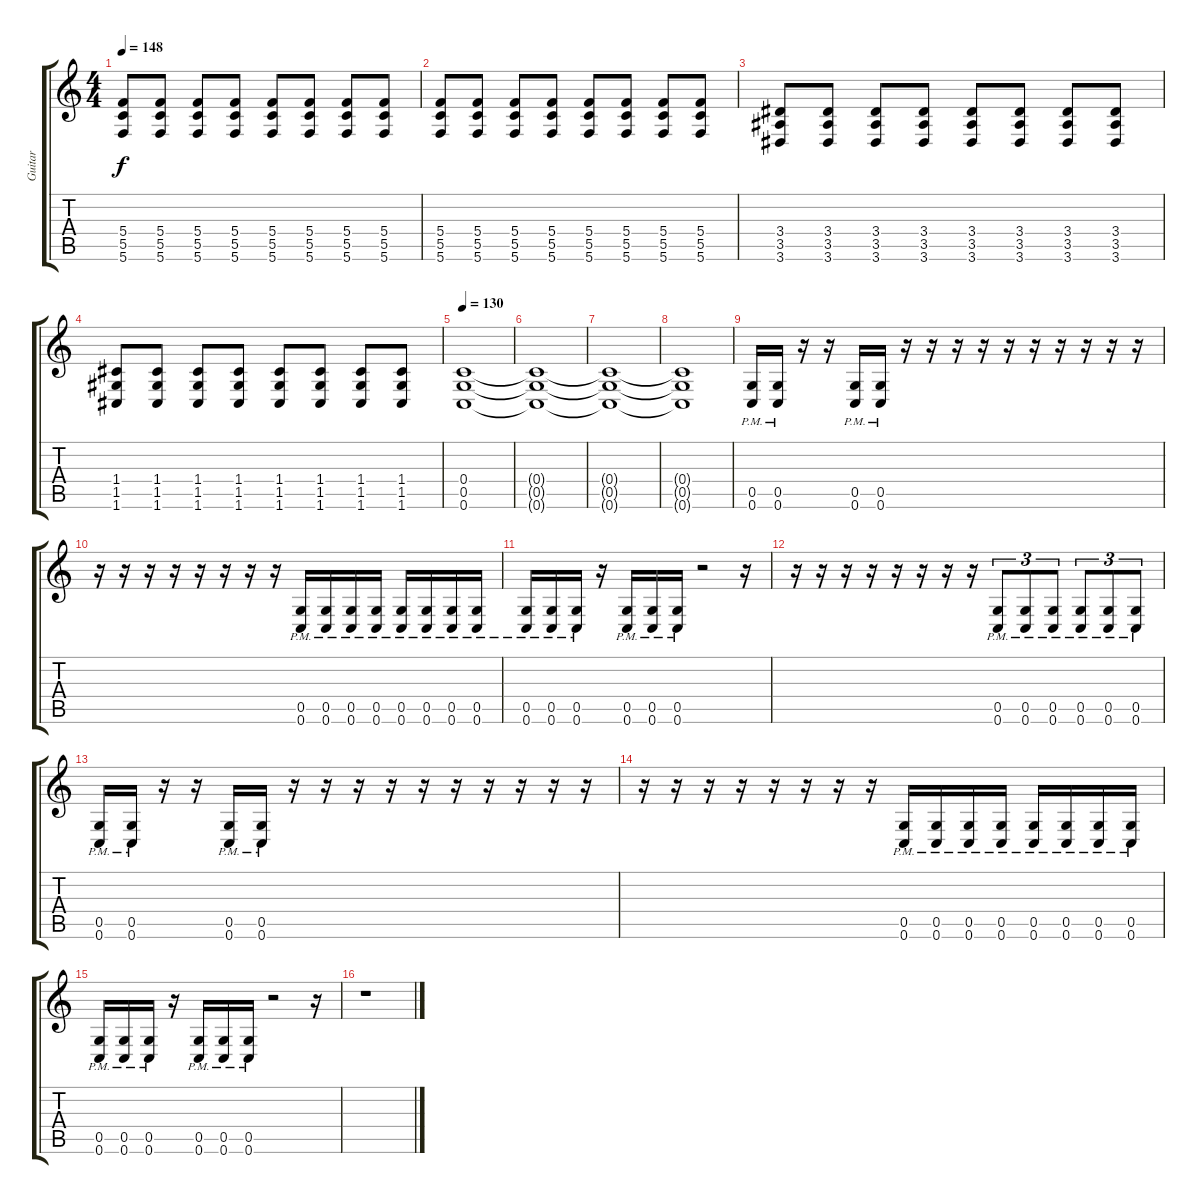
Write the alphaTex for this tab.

\track ("Guitar" "Guitar") {instrument overdrivenguitar}
\staff {score tabs}
\tuning (D4 A3 F3 C3 G2 C2) {hide}
\ts (4 4)
\tempo 148
\clef g2
\ks c
(5.4 5.5 5.6).8{dy f} (5.4 5.5 5.6).8 (5.4 5.5 5.6).8 (5.4 5.5 5.6).8 (5.4 5.5 5.6).8 (5.4 5.5 5.6).8 (5.4 5.5 5.6).8 (5.4 5.5 5.6).8 |
(5.4 5.5 5.6).8 (5.4 5.5 5.6).8 (5.4 5.5 5.6).8 (5.4 5.5 5.6).8 (5.4 5.5 5.6).8 (5.4 5.5 5.6).8 (5.4 5.5 5.6).8 (5.4 5.5 5.6).8 |
(3.4 3.5 3.6).8 (3.4 3.5 3.6).8 (3.4 3.5 3.6).8 (3.4 3.5 3.6).8 (3.4 3.5 3.6).8 (3.4 3.5 3.6).8 (3.4 3.5 3.6).8 (3.4 3.5 3.6).8 |
(1.4 1.5 1.6).8 (1.4 1.5 1.6).8 (1.4 1.5 1.6).8 (1.4 1.5 1.6).8 (1.4 1.5 1.6).8 (1.4 1.5 1.6).8 (1.4 1.5 1.6).8 (1.4 1.5 1.6).8 |
\tempo 130
(0.4 0.5 0.6).1 |
(0.4{t} 0.5{t} 0.6{t}).1 |
(0.4{t} 0.5{t} 0.6{t}).1 |
(0.4{t} 0.5{t} 0.6{t}).1 |
(0.5{pm} 0.6{pm}).16 (0.5{pm} 0.6{pm}).16 r.16 r.16 (0.5{pm} 0.6{pm}).16 (0.5{pm} 0.6{pm}).16 r.16 r.16 r.16 r.16 r.16 r.16 r.16 r.16 r.16 r.16 |
r.16 r.16 r.16 r.16 r.16 r.16 r.16 r.16 (0.5{pm} 0.6{pm}).16 (0.5{pm} 0.6{pm}).16 (0.5{pm} 0.6{pm}).16 (0.5{pm} 0.6{pm}).16 (0.5{pm} 0.6{pm}).16 (0.5{pm} 0.6{pm}).16 (0.5{pm} 0.6{pm}).16 (0.5{pm} 0.6{pm}).16 |
(0.5{pm} 0.6{pm}).16 (0.5{pm} 0.6{pm}).16 (0.5{pm} 0.6{pm}).16 r.16 (0.5{pm} 0.6{pm}).16 (0.5{pm} 0.6{pm}).16 (0.5{pm} 0.6{pm}).16 r.2 r.16 |
r.16 r.16 r.16 r.16 r.16 r.16 r.16 r.16 (0.5{pm} 0.6{pm}).8{tu (3 2)} (0.5{pm} 0.6{pm}).8{tu (3 2)} (0.5{pm} 0.6{pm}).8{tu (3 2)} (0.5{pm} 0.6{pm}).8{tu (3 2)} (0.5{pm} 0.6{pm}).8{tu (3 2)} (0.5{pm} 0.6{pm}).8{tu (3 2)} |
(0.5{pm} 0.6{pm}).16 (0.5{pm} 0.6{pm}).16 r.16 r.16 (0.5{pm} 0.6{pm}).16 (0.5{pm} 0.6{pm}).16 r.16 r.16 r.16 r.16 r.16 r.16 r.16 r.16 r.16 r.16 |
r.16 r.16 r.16 r.16 r.16 r.16 r.16 r.16 (0.5{pm} 0.6{pm}).16 (0.5{pm} 0.6{pm}).16 (0.5{pm} 0.6{pm}).16 (0.5{pm} 0.6{pm}).16 (0.5{pm} 0.6{pm}).16 (0.5{pm} 0.6{pm}).16 (0.5{pm} 0.6{pm}).16 (0.5{pm} 0.6{pm}).16 |
(0.5{pm} 0.6{pm}).16 (0.5{pm} 0.6{pm}).16 (0.5{pm} 0.6{pm}).16 r.16 (0.5{pm} 0.6{pm}).16 (0.5{pm} 0.6{pm}).16 (0.5{pm} 0.6{pm}).16 r.2 r.16 |
r.1
